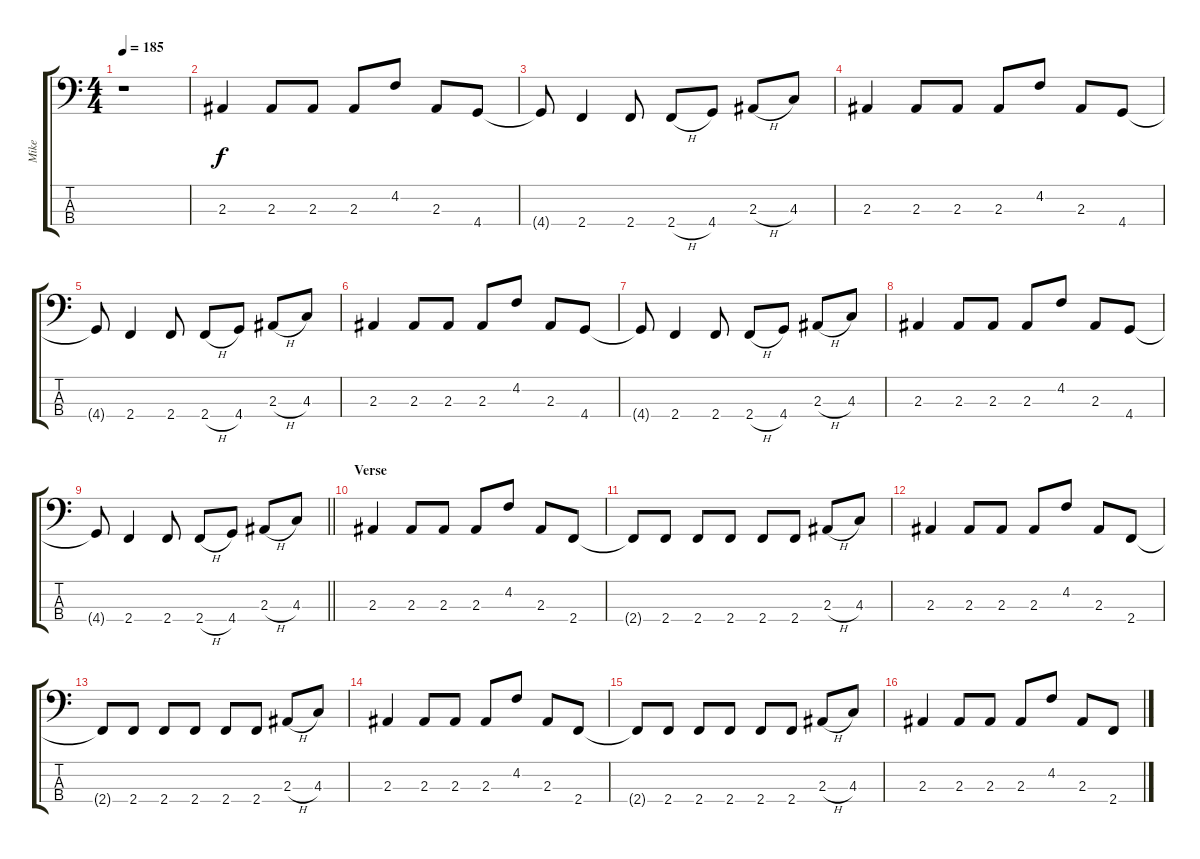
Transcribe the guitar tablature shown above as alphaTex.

\track ("Mike" "Mike") {instrument electricbasspick}
\staff {score tabs}
\tuning (Gb2 Db2 Ab1 Eb1) {hide}
\ts (4 4)
\tempo 185
\clef f4
\ks c
r.1{dy f instrument electricbasspick} |
2.3.4 2.3.8 2.3.8 2.3.8 4.2.8 2.3.8 4.4.8 |
4.4{t}.8 2.4.4 2.4.8 2.4{h}.8 4.4.8 2.3{h}.8 4.3.8 |
2.3.4 2.3.8 2.3.8 2.3.8 4.2.8 2.3.8 4.4.8 |
4.4{t}.8 2.4.4 2.4.8 2.4{h}.8 4.4.8 2.3{h}.8 4.3.8 |
2.3.4 2.3.8 2.3.8 2.3.8 4.2.8 2.3.8 4.4.8 |
4.4{t}.8 2.4.4 2.4.8 2.4{h}.8 4.4.8 2.3{h}.8 4.3.8 |
2.3.4 2.3.8 2.3.8 2.3.8 4.2.8 2.3.8 4.4.8 |
\barLineRight lightlight
4.4{t}.8 2.4.4 2.4.8 2.4{h}.8 4.4.8 2.3{h}.8 4.3.8 |
\section ("" "Verse")
2.3.4 2.3.8 2.3.8 2.3.8 4.2.8 2.3.8 2.4.8 |
2.4{t}.8 2.4.8 2.4.8 2.4.8 2.4.8 2.4.8 2.3{h}.8 4.3.8 |
2.3.4 2.3.8 2.3.8 2.3.8 4.2.8 2.3.8 2.4.8 |
2.4{t}.8 2.4.8 2.4.8 2.4.8 2.4.8 2.4.8 2.3{h}.8 4.3.8 |
2.3.4 2.3.8 2.3.8 2.3.8 4.2.8 2.3.8 2.4.8 |
2.4{t}.8 2.4.8 2.4.8 2.4.8 2.4.8 2.4.8 2.3{h}.8 4.3.8 |
2.3.4 2.3.8 2.3.8 2.3.8 4.2.8 2.3.8 2.4.8
